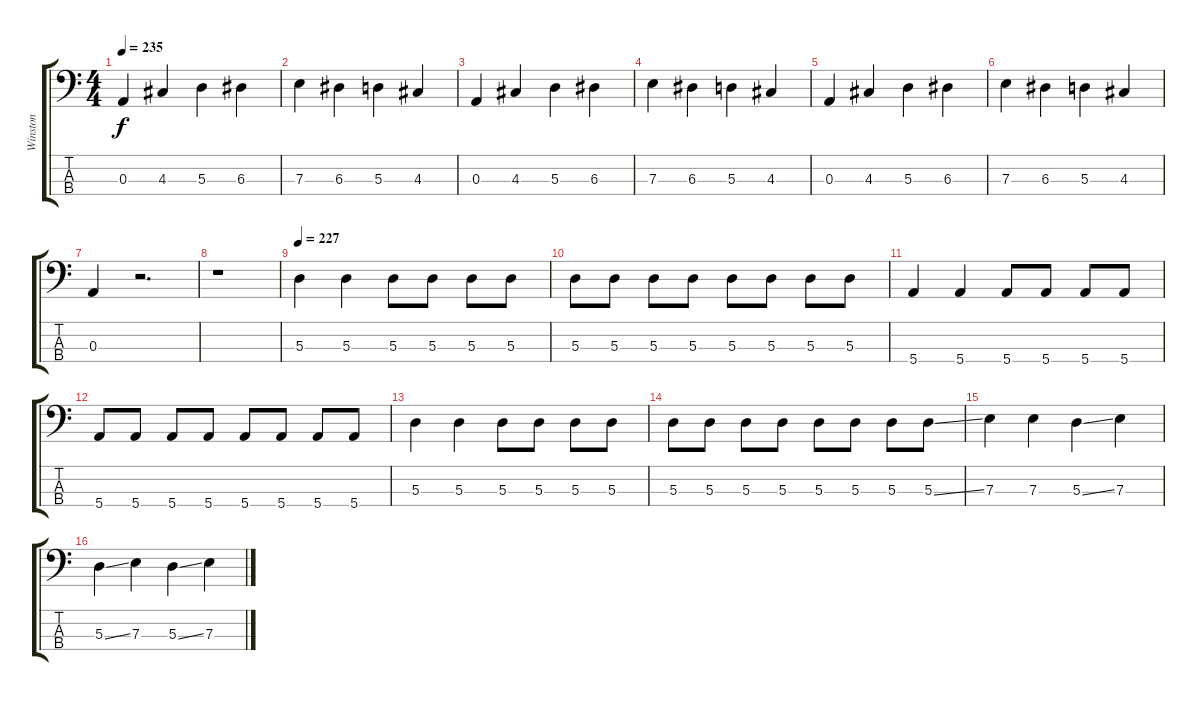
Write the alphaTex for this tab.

\track ("Winston" "Winston") {instrument electricbasspick}
\staff {score tabs}
\tuning (G2 D2 A1 E1) {hide}
\ts (4 4)
\tempo 235
\clef f4
\ks c
0.3.4{dy f} 4.3.4 5.3.4 6.3.4 |
7.3.4 6.3.4 5.3.4 4.3.4 |
0.3.4 4.3.4 5.3.4 6.3.4 |
7.3.4 6.3.4 5.3.4 4.3.4 |
0.3.4 4.3.4 5.3.4 6.3.4 |
7.3.4 6.3.4 5.3.4 4.3.4 |
0.3.4 r.2{d} |
r.1 |
\tempo 227
5.3.4 5.3.4 5.3.8 5.3.8 5.3.8 5.3.8 |
5.3.8 5.3.8 5.3.8 5.3.8 5.3.8 5.3.8 5.3.8 5.3.8 |
5.4.4 5.4.4 5.4.8 5.4.8 5.4.8 5.4.8 |
5.4.8 5.4.8 5.4.8 5.4.8 5.4.8 5.4.8 5.4.8 5.4.8 |
5.3.4 5.3.4 5.3.8 5.3.8 5.3.8 5.3.8 |
5.3.8 5.3.8 5.3.8 5.3.8 5.3.8 5.3.8 5.3.8 5.3{ss}.8 |
7.3.4 7.3.4 5.3{ss}.4 7.3.4 |
5.3{ss}.4 7.3.4 5.3{ss}.4 7.3.4
